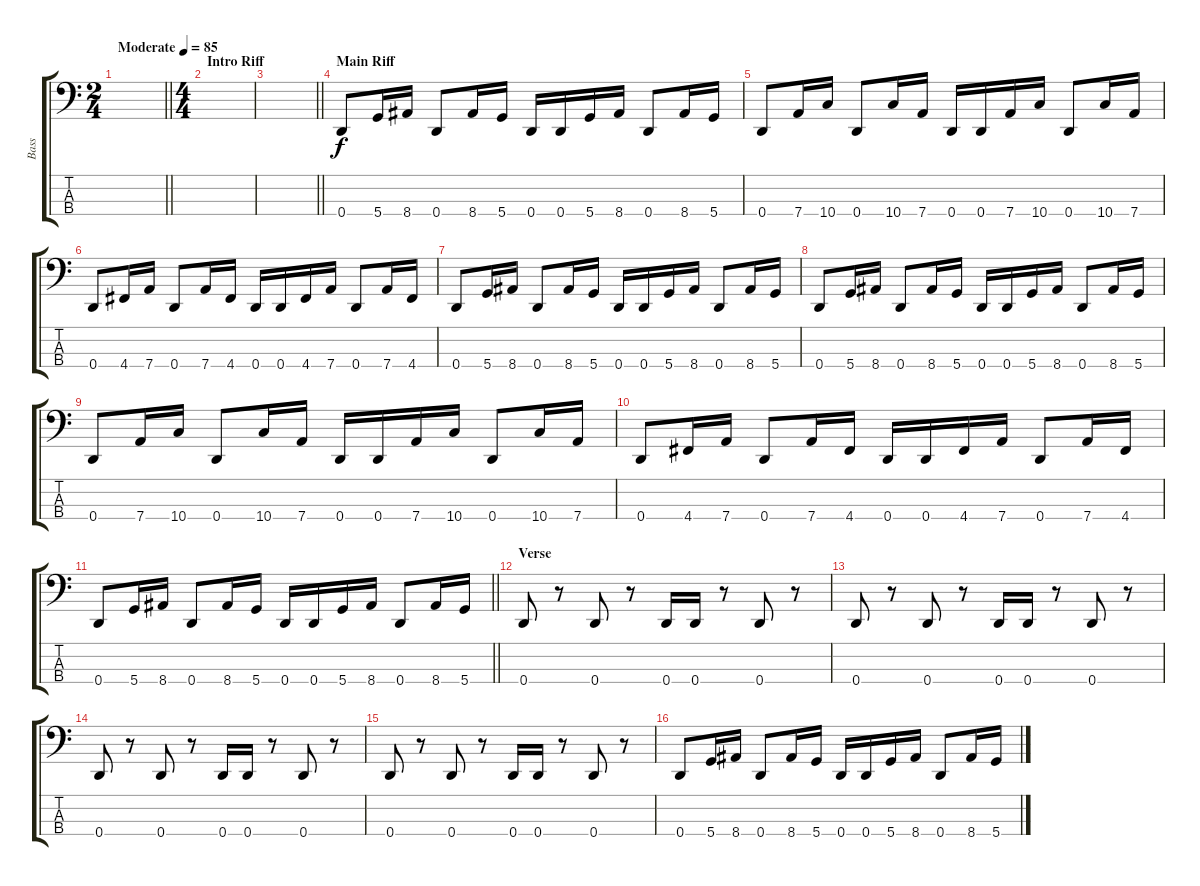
\track ("Bass" "Bass") {instrument electricbassfinger}
\staff {score tabs}
\tuning (G2 D2 A1 D1) {hide}
\ts (2 4)
\tempo (85 "Moderate")
\clef f4
\barLineRight lightlight
\ks c
|
\ts (4 4)
\section ("" "Intro Riff")
|
\barLineRight lightlight
|
\section ("" "Main Riff")
0.4.8 5.4.16 8.4.16 0.4.8 8.4.16 5.4.16 0.4.16 0.4.16 5.4.16 8.4.16 0.4.8 8.4.16 5.4.16 |
0.4.8 7.4.16 10.4.16 0.4.8 10.4.16 7.4.16 0.4.16 0.4.16 7.4.16 10.4.16 0.4.8 10.4.16 7.4.16 |
0.4.8 4.4.16 7.4.16 0.4.8 7.4.16 4.4.16 0.4.16 0.4.16 4.4.16 7.4.16 0.4.8 7.4.16 4.4.16 |
0.4.8 5.4.16 8.4.16 0.4.8 8.4.16 5.4.16 0.4.16 0.4.16 5.4.16 8.4.16 0.4.8 8.4.16 5.4.16 |
0.4.8 5.4.16 8.4.16 0.4.8 8.4.16 5.4.16 0.4.16 0.4.16 5.4.16 8.4.16 0.4.8 8.4.16 5.4.16 |
0.4.8 7.4.16 10.4.16 0.4.8 10.4.16 7.4.16 0.4.16 0.4.16 7.4.16 10.4.16 0.4.8 10.4.16 7.4.16 |
0.4.8 4.4.16 7.4.16 0.4.8 7.4.16 4.4.16 0.4.16 0.4.16 4.4.16 7.4.16 0.4.8 7.4.16 4.4.16 |
\barLineRight lightlight
0.4.8 5.4.16 8.4.16 0.4.8 8.4.16 5.4.16 0.4.16 0.4.16 5.4.16 8.4.16 0.4.8 8.4.16 5.4.16 |
\section ("" "Verse")
0.4.8 r.8 0.4.8 r.8 0.4.16 0.4.16 r.8 0.4.8 r.8 |
0.4.8 r.8 0.4.8 r.8 0.4.16 0.4.16 r.8 0.4.8 r.8 |
0.4.8 r.8 0.4.8 r.8 0.4.16 0.4.16 r.8 0.4.8 r.8 |
0.4.8 r.8 0.4.8 r.8 0.4.16 0.4.16 r.8 0.4.8 r.8 |
0.4.8 5.4.16 8.4.16 0.4.8 8.4.16 5.4.16 0.4.16 0.4.16 5.4.16 8.4.16 0.4.8 8.4.16 5.4.16
